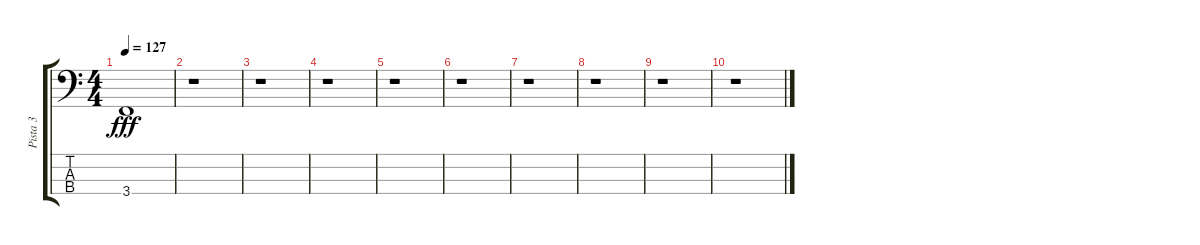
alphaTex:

\track ("Pista 3" "Pista 3") {instrument electricbassfinger}
\staff {score tabs}
\tuning (G2 D2 A1 D1) {hide}
\ts (4 4)
\tempo 127
\clef f4
\ks c
3.4.1{dy fff volume 0} |
r.1 |
r.1 |
r.1 |
r.1 |
r.1 |
r.1 |
r.1 |
r.1 |
r.1
